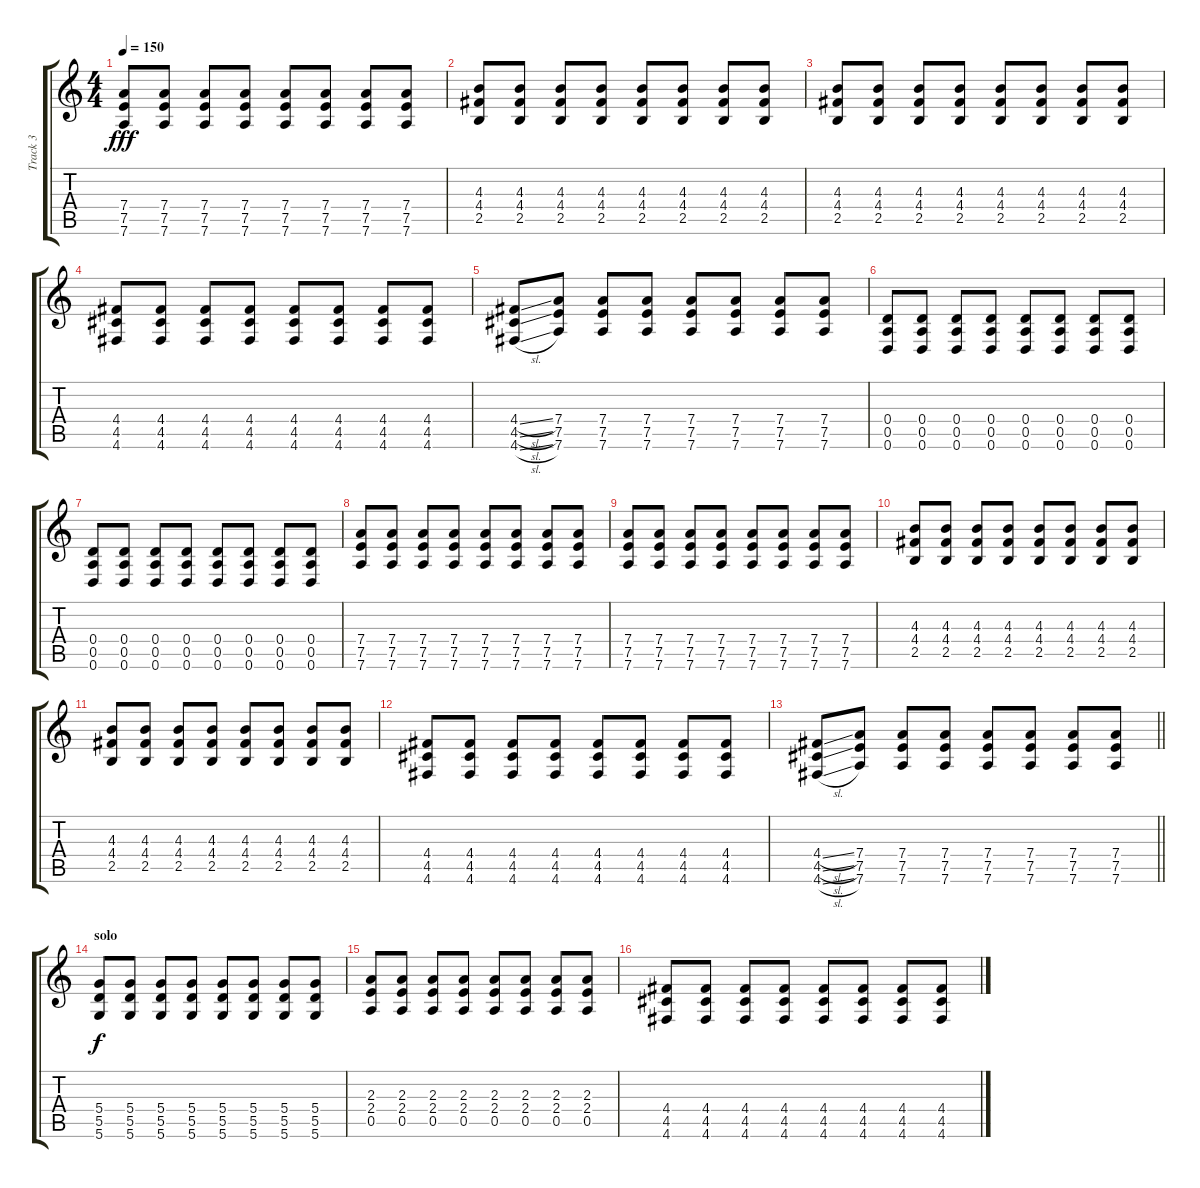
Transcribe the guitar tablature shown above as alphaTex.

\track ("Track 3" "Track 3") {instrument distortionguitar}
\staff {score tabs}
\tuning (E4 B3 G3 D3 A2 D2) {hide}
\ts (4 4)
\tempo 150
\clef g2
\ks c
(7.4 7.5 7.6).8{dy fff} (7.4 7.5 7.6).8 (7.4 7.5 7.6).8 (7.4 7.5 7.6).8 (7.4 7.5 7.6).8 (7.4 7.5 7.6).8 (7.4 7.5 7.6).8 (7.4 7.5 7.6).8 |
(4.3 4.4 2.5).8 (4.3 4.4 2.5).8 (4.3 4.4 2.5).8 (4.3 4.4 2.5).8 (4.3 4.4 2.5).8 (4.3 4.4 2.5).8 (4.3 4.4 2.5).8 (4.3 4.4 2.5).8 |
(4.3 4.4 2.5).8 (4.3 4.4 2.5).8 (4.3 4.4 2.5).8 (4.3 4.4 2.5).8 (4.3 4.4 2.5).8 (4.3 4.4 2.5).8 (4.3 4.4 2.5).8 (4.3 4.4 2.5).8 |
(4.4 4.5 4.6).8 (4.4 4.5 4.6).8 (4.4 4.5 4.6).8 (4.4 4.5 4.6).8 (4.4 4.5 4.6).8 (4.4 4.5 4.6).8 (4.4 4.5 4.6).8 (4.4 4.5 4.6).8 |
(4.4{sl} 4.5{sl} 4.6{sl}).8 (7.4 7.5 7.6).8 (7.4 7.5 7.6).8 (7.4 7.5 7.6).8 (7.4 7.5 7.6).8 (7.4 7.5 7.6).8 (7.4 7.5 7.6).8 (7.4 7.5 7.6).8 |
(0.4 0.5 0.6).8{instrument distortionguitar} (0.4 0.5 0.6).8 (0.4 0.5 0.6).8 (0.4 0.5 0.6).8 (0.4 0.5 0.6).8 (0.4 0.5 0.6).8 (0.4 0.5 0.6).8 (0.4 0.5 0.6).8 |
(0.4 0.5 0.6).8 (0.4 0.5 0.6).8 (0.4 0.5 0.6).8 (0.4 0.5 0.6).8 (0.4 0.5 0.6).8 (0.4 0.5 0.6).8 (0.4 0.5 0.6).8 (0.4 0.5 0.6).8 |
(7.4 7.5 7.6).8 (7.4 7.5 7.6).8 (7.4 7.5 7.6).8 (7.4 7.5 7.6).8 (7.4 7.5 7.6).8 (7.4 7.5 7.6).8 (7.4 7.5 7.6).8 (7.4 7.5 7.6).8 |
(7.4 7.5 7.6).8 (7.4 7.5 7.6).8 (7.4 7.5 7.6).8 (7.4 7.5 7.6).8 (7.4 7.5 7.6).8 (7.4 7.5 7.6).8 (7.4 7.5 7.6).8 (7.4 7.5 7.6).8 |
(4.3 4.4 2.5).8 (4.3 4.4 2.5).8 (4.3 4.4 2.5).8 (4.3 4.4 2.5).8 (4.3 4.4 2.5).8 (4.3 4.4 2.5).8 (4.3 4.4 2.5).8 (4.3 4.4 2.5).8 |
(4.3 4.4 2.5).8 (4.3 4.4 2.5).8 (4.3 4.4 2.5).8 (4.3 4.4 2.5).8 (4.3 4.4 2.5).8 (4.3 4.4 2.5).8 (4.3 4.4 2.5).8 (4.3 4.4 2.5).8 |
(4.4 4.5 4.6).8 (4.4 4.5 4.6).8 (4.4 4.5 4.6).8 (4.4 4.5 4.6).8 (4.4 4.5 4.6).8 (4.4 4.5 4.6).8 (4.4 4.5 4.6).8 (4.4 4.5 4.6).8 |
\barLineRight lightlight
(4.4{sl} 4.5{sl} 4.6{sl}).8 (7.4 7.5 7.6).8 (7.4 7.5 7.6).8 (7.4 7.5 7.6).8 (7.4 7.5 7.6).8 (7.4 7.5 7.6).8 (7.4 7.5 7.6).8 (7.4 7.5 7.6).8 |
\section ("" "solo")
(5.4 5.5 5.6).8{dy f} (5.4 5.5 5.6).8 (5.4 5.5 5.6).8 (5.4 5.5 5.6).8 (5.4 5.5 5.6).8 (5.4 5.5 5.6).8 (5.4 5.5 5.6).8 (5.4 5.5 5.6).8 |
(2.3 2.4 0.5).8 (2.3 2.4 0.5).8 (2.3 2.4 0.5).8 (2.3 2.4 0.5).8 (2.3 2.4 0.5).8 (2.3 2.4 0.5).8 (2.3 2.4 0.5).8 (2.3 2.4 0.5).8 |
(4.4 4.5 4.6).8 (4.4 4.5 4.6).8 (4.4 4.5 4.6).8 (4.4 4.5 4.6).8 (4.4 4.5 4.6).8 (4.4 4.5 4.6).8 (4.4 4.5 4.6).8 (4.4 4.5 4.6).8
